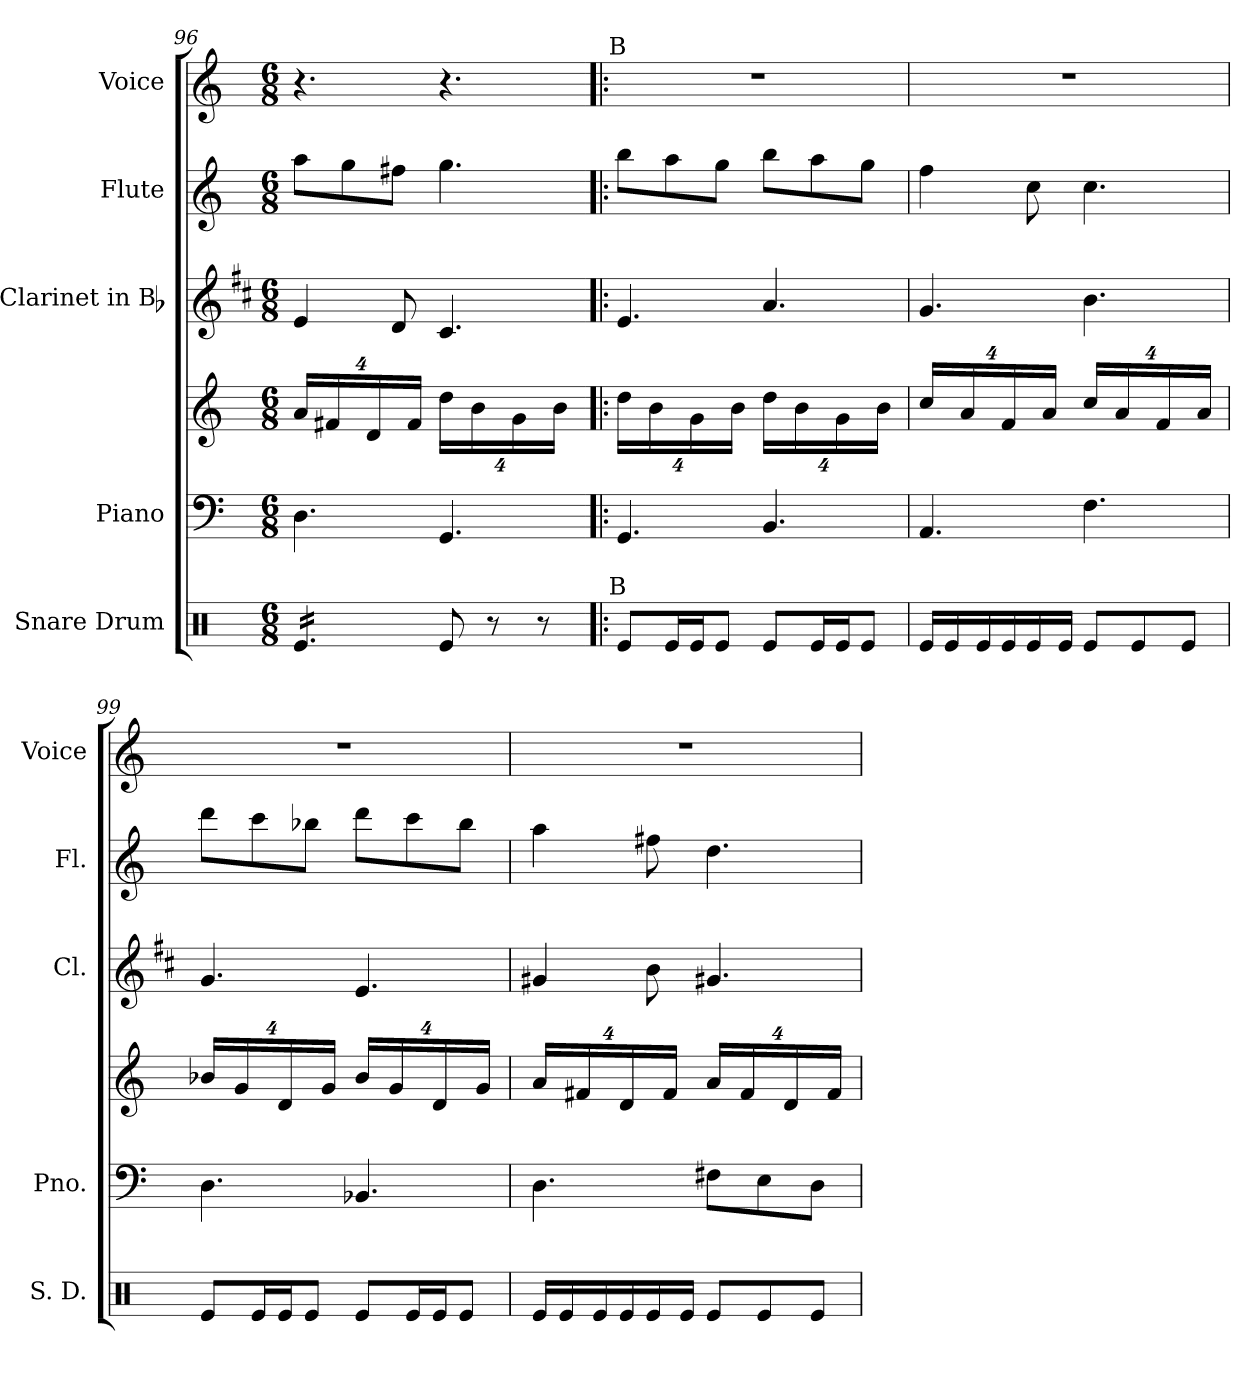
**kern	**kern	**kern	**kern	**kern	**kern
*part5	*part4	*part4	*part3	*part2	*part1
*staff6	*staff5	*staff4	*staff3	*staff2	*staff1
*I"Snare Drum	*I"Piano	*	*I"Clarinet in Bb	*I"Flute	*I"Voice
*I'S. D.	*I'Pno.	*	*I'Cl.	*I'Fl.	*I'Voice
*clefX	*clefF4	*clefG2	*clefG2	*clefG2	*clefG2
*	*	*	*ITrd1c2	*	*
*k[]	*k[]	*k[]	*k[]	*k[]	*k[]
*C:	*C:	*C:	*C:	*C:	*C:
*M6/8	*M6/8	*M6/8	*M6/8	*M6/8	*M6/8
*	*	*Xbrackettup	*	*	*
=96	=96	=96	=96	=96	=96
*tremolo	*	*	*	*	*
16Rei/LL	4.Di\	32%3ai/LL	4di/	8aai\L	4.r
16Rei/	.	.	.	.	.
.	.	32%3f#Xi/	.	.	.
16Rei/	.	.	.	8ggi\	.
16Rei/	.	32%3di/	.	.	.
16Rei/	.	.	8ci/	8ff#Xi\J	.
.	.	32%3f#i/JJ	.	.	.
16Rei/JJ	.	.	.	.	.
*Xtremolo	*	*	*	*	*
8Rei/	4.GGi/	32%3ddi\LL	4.Bi/	4.ggi\	4.r
.	.	32%3bi\	.	.	.
8r	.	.	.	.	.
.	.	32%3gi\	.	.	.
8r	.	.	.	.	.
.	.	32%3bi\JJ	.	.	.
=97!|:	=97!|:	=97!|:	=97!|:	=97!|:	=97!|:
!	!	!	!	!	!LO:TX:a:cj:t=B
!LO:TX:a:cj:t=B	!	!	!	!	!
!	!	!	!	!	!LO:N:vis=1
8Rei/L	4.GGi/	32%3ddi\LL	4.di/	8bbi\L	2.r
.	.	32%3bi\	.	.	.
16Rei/L	.	.	.	8aai\	.
16Rei/J	.	32%3gi\	.	.	.
8Rei/J	.	.	.	8ggi\J	.
.	.	32%3bi\JJ	.	.	.
8Rei/L	4.BBi/	32%3ddi\LL	4.gi/	8bbi\L	.
.	.	32%3bi\	.	.	.
16Rei/L	.	.	.	8aai\	.
16Rei/J	.	32%3gi\	.	.	.
8Rei/J	.	.	.	8ggi\J	.
.	.	32%3bi\JJ	.	.	.
=98	=98	=98	=98	=98	=98
!	!	!	!	!	!LO:N:vis=1
16Rei/LL	4.AAi/	32%3cci/LL	4.fi/	4ffi\	2.r
16Rei/	.	.	.	.	.
.	.	32%3ai/	.	.	.
16Rei/	.	.	.	.	.
16Rei/	.	32%3fi/	.	.	.
16Rei/	.	.	.	8cci\	.
.	.	32%3ai/JJ	.	.	.
16Rei/JJ	.	.	.	.	.
8Rei/L	4.Fi\	32%3cci/LL	4.ai\	4.cci\	.
.	.	32%3ai/	.	.	.
8Rei/	.	.	.	.	.
.	.	32%3fi/	.	.	.
8Rei/J	.	.	.	.	.
.	.	32%3ai/JJ	.	.	.
=99	=99	=99	=99	=99	=99
!	!	!	!	!	!LO:N:vis=1
8Rei/L	4.Di\	32%3b-Xi/LL	4.fi/	8dddi\L	2.r
.	.	32%3gi/	.	.	.
16Rei/L	.	.	.	8ccci\	.
16Rei/J	.	32%3di/	.	.	.
8Rei/J	.	.	.	8bb-Xi\J	.
.	.	32%3gi/JJ	.	.	.
8Rei/L	4.BB-Xi/	32%3b-i/LL	4.di/	8dddi\L	.
.	.	32%3gi/	.	.	.
16Rei/L	.	.	.	8ccci\	.
16Rei/J	.	32%3di/	.	.	.
8Rei/J	.	.	.	8bb-i\J	.
.	.	32%3gi/JJ	.	.	.
=100	=100	=100	=100	=100	=100
!	!	!	!	!	!LO:N:vis=1
16Rei/LL	4.Di\	32%3ai/LL	4f#Xi/	4aai\	2.r
16Rei/	.	.	.	.	.
.	.	32%3f#Xi/	.	.	.
16Rei/	.	.	.	.	.
16Rei/	.	32%3di/	.	.	.
16Rei/	.	.	8ai\	8ff#Xi\	.
.	.	32%3f#i/JJ	.	.	.
16Rei/JJ	.	.	.	.	.
8Rei/L	8F#Xi\L	32%3ai/LL	4.f#Xi/	4.ddi\	.
.	.	32%3f#i/	.	.	.
8Rei/	8Ei\	.	.	.	.
.	.	32%3di/	.	.	.
8Rei/J	8Di\J	.	.	.	.
.	.	32%3f#i/JJ	.	.	.
=	=	=	=	=	=
*-	*-	*-	*-	*-	*-
